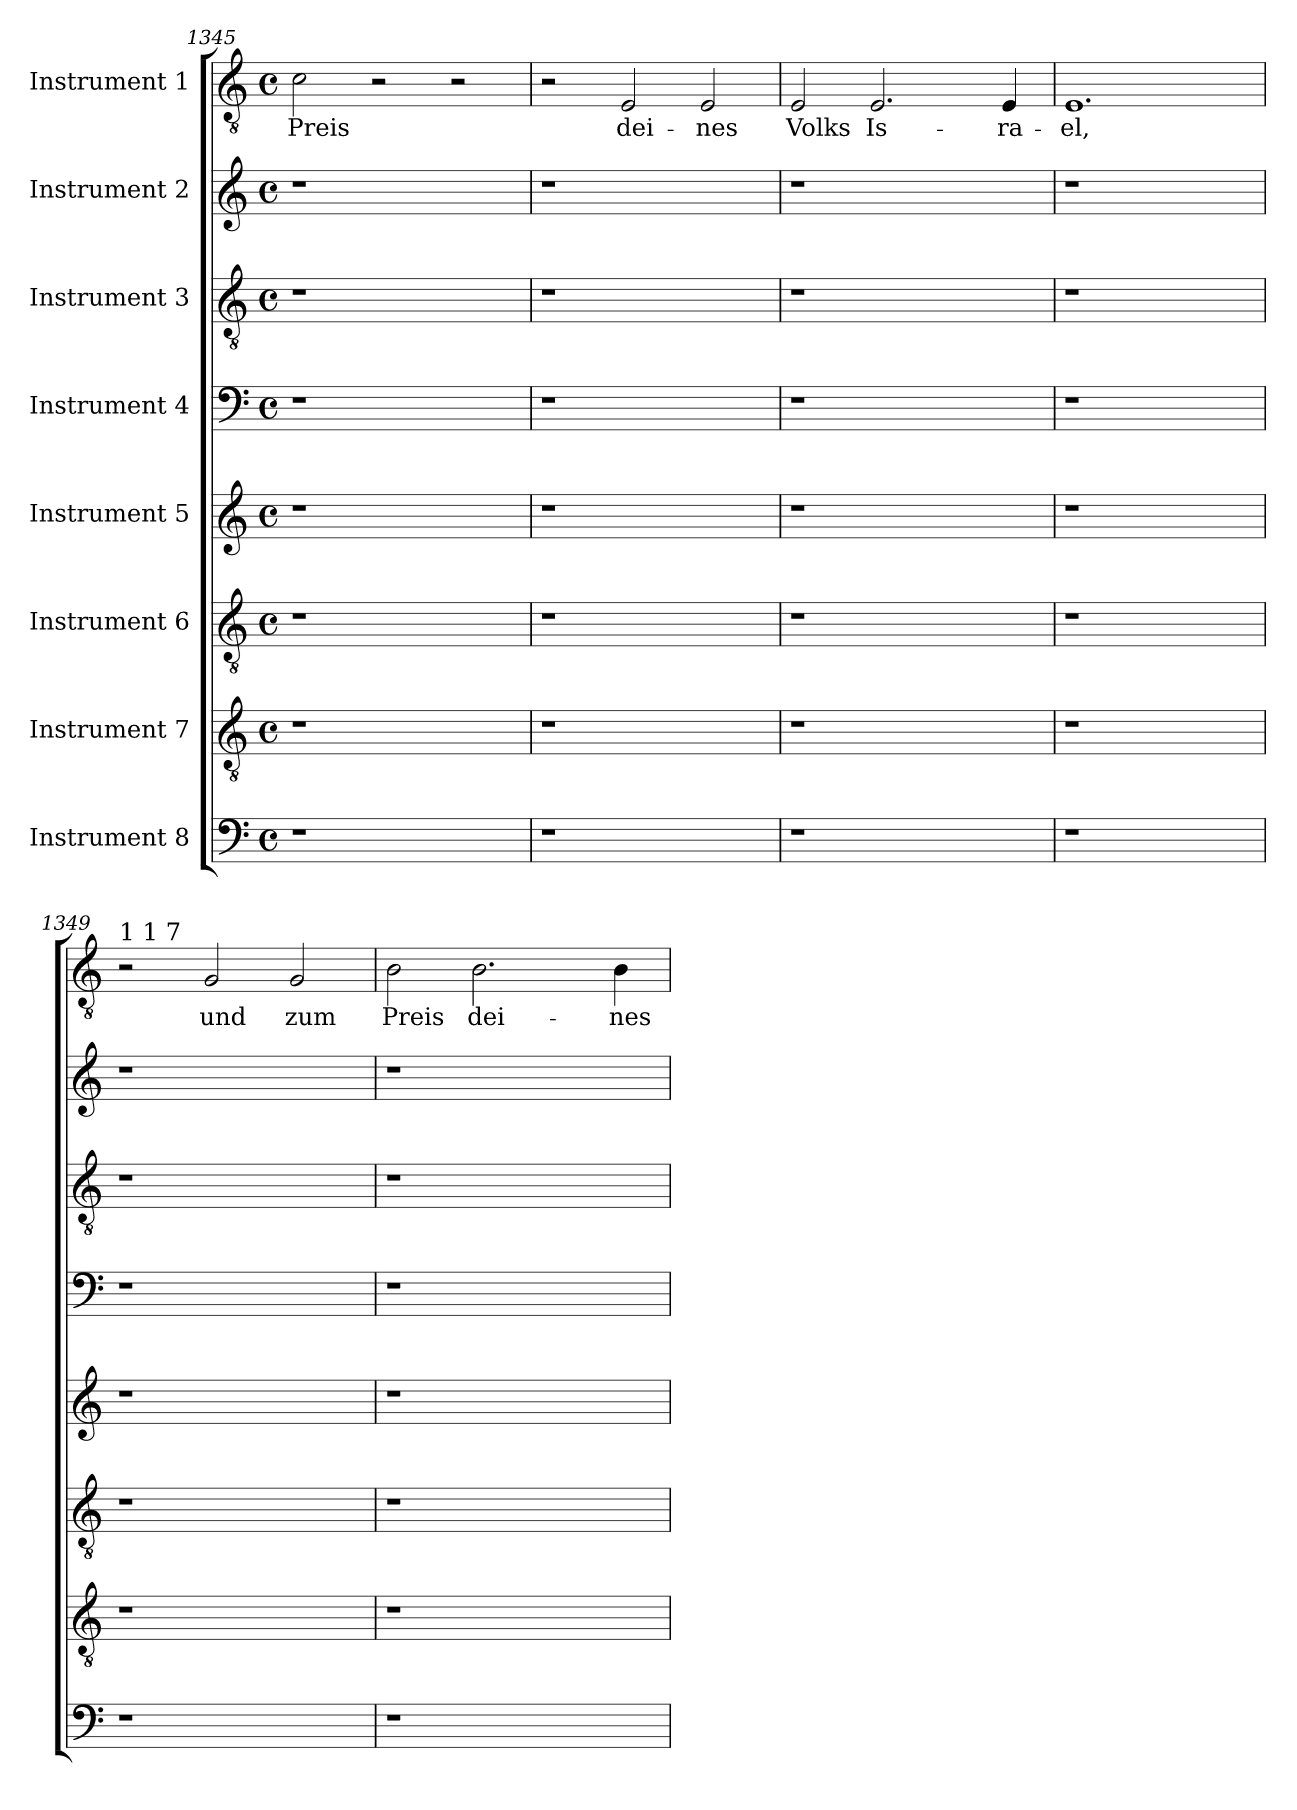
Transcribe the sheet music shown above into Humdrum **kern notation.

**kern	**kern	**kern	**kern	**kern	**kern	**kern	**kern	**text
*part8	*part7	*part6	*part5	*part4	*part3	*part2	*part1	*part1
*staff8	*staff7	*staff6	*staff5	*staff4	*staff3	*staff2	*staff1	*staff1
*I"Instrument 8	*I"Instrument 7	*I"Instrument 6	*I"Instrument 5	*I"Instrument 4	*I"Instrument 3	*I"Instrument 2	*I"Instrument 1	*
*clefF4	*clefGv2	*clefGv2	*clefG2	*clefF4	*clefGv2	*clefG2	*clefGv2	*
*M4/4	*M4/4	*M4/4	*M4/4	*M4/4	*M4/4	*M4/4	*M4/4	*
*met(c)	*met(c)	*met(c)	*met(c)	*met(c)	*met(c)	*met(c)	*met(c)	*
=1345	=1345	=1345	=1345	=1345	=1345	=1345	=1345	=1345
!	!	!	!	!	!	!	!	!LO:LY:b:cj
1r	1r	1r	1r	1r	1r	1r	2c\	Preis
.	.	.	.	.	.	.	2r	.
2ryy	2ryy	2ryy	2ryy	2ryy	2ryy	2ryy	2r	.
=1346	=1346	=1346	=1346	=1346	=1346	=1346	=1346	=1346
1r	1r	1r	1r	1r	1r	1r	2r	.
!	!	!	!	!	!	!	!	!LO:LY:b:cj
.	.	.	.	.	.	.	2E/	dei-
!	!	!	!	!	!	!	!	!LO:LY:b:cj
2ryy	2ryy	2ryy	2ryy	2ryy	2ryy	2ryy	2E/	-nes
=1347	=1347	=1347	=1347	=1347	=1347	=1347	=1347	=1347
!	!	!	!	!	!	!	!	!LO:LY:b:cj
1r	1r	1r	1r	1r	1r	1r	2E/	Volks
!	!	!	!	!	!	!	!	!LO:LY:b:cj
.	.	.	.	.	.	.	2.E/	Is-
2ryy	2ryy	2ryy	2ryy	2ryy	2ryy	2ryy	.	.
!	!	!	!	!	!	!	!	!LO:LY:b:cj
.	.	.	.	.	.	.	4E/	-ra-
=1348	=1348	=1348	=1348	=1348	=1348	=1348	=1348	=1348
!	!	!	!	!	!	!	!	!LO:LY:b:cj
1r	1r	1r	1r	1r	1r	1r	1.E	-el,
2ryy	2ryy	2ryy	2ryy	2ryy	2ryy	2ryy	.	.
!!LO:LB:g=z
=1349	=1349	=1349	=1349	=1349	=1349	=1349	=1349	=1349
!	!	!	!	!	!	!	!LO:TX:a:t=1 1 7	!
1r	1r	1r	1r	1r	1r	1r	2r	.
!	!	!	!	!	!	!	!	!LO:LY:b:cj
.	.	.	.	.	.	.	2G/	und
!	!	!	!	!	!	!	!	!LO:LY:b:cj
2ryy	2ryy	2ryy	2ryy	2ryy	2ryy	2ryy	2G/	zum
=1350	=1350	=1350	=1350	=1350	=1350	=1350	=1350	=1350
!	!	!	!	!	!	!	!	!LO:LY:b:cj
1r	1r	1r	1r	1r	1r	1r	2B\	Preis
!	!	!	!	!	!	!	!	!LO:LY:b:cj
.	.	.	.	.	.	.	2.B\	dei-
2ryy	2ryy	2ryy	2ryy	2ryy	2ryy	2ryy	.	.
!	!	!	!	!	!	!	!	!LO:LY:b:cj
.	.	.	.	.	.	.	4B\	-nes
=	=	=	=	=	=	=	=	=
*-	*-	*-	*-	*-	*-	*-	*-	*-
